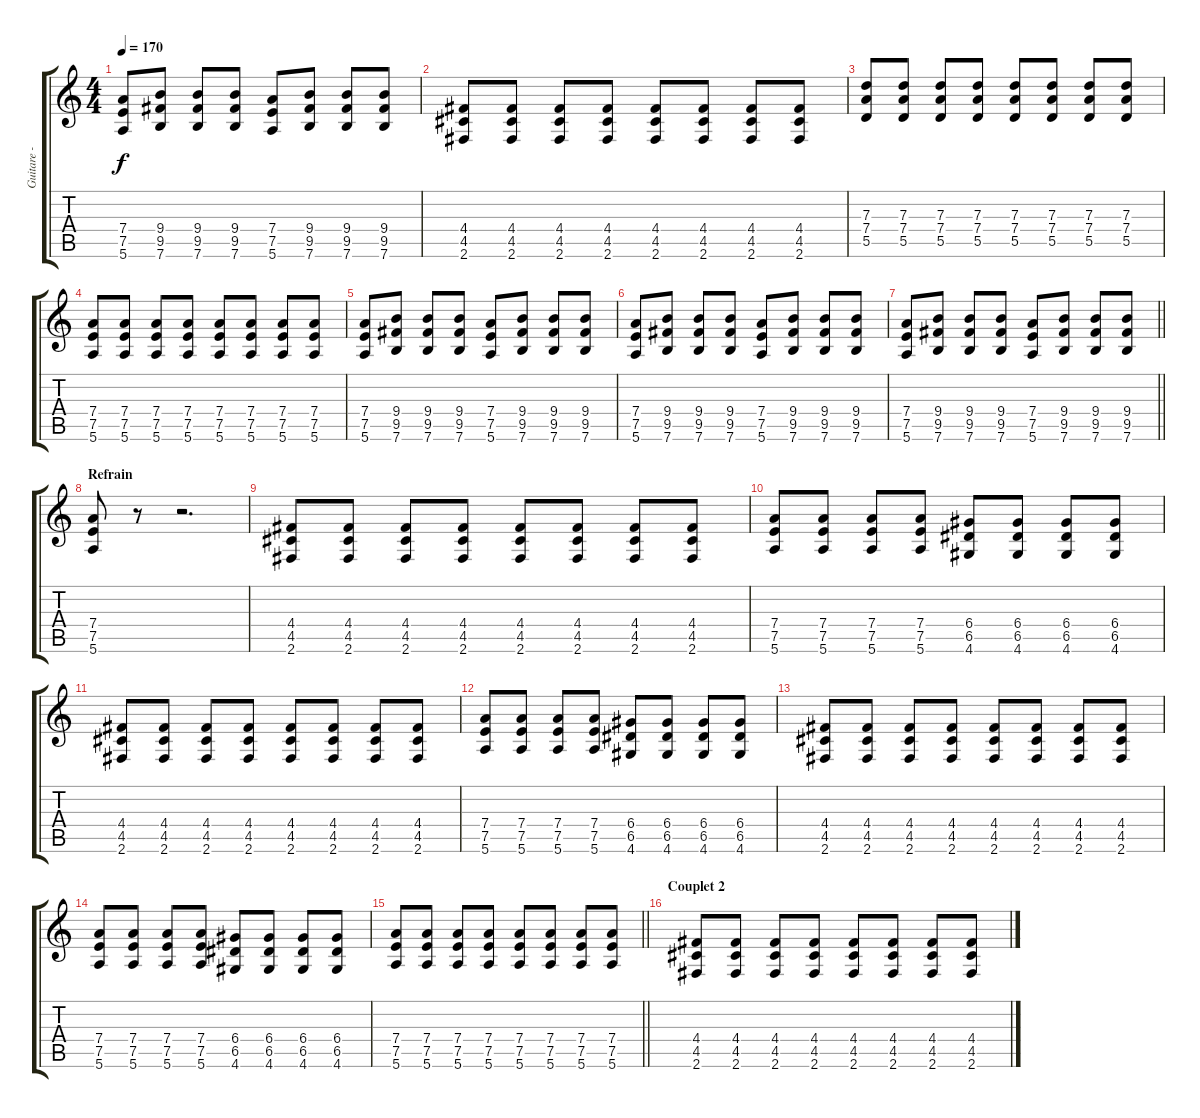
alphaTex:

\track ("Guitare - Yann" "Guitare - ") {instrument overdrivenguitar}
\staff {score tabs}
\tuning (E4 B3 G3 D3 A2 E2) {hide}
\ts (4 4)
\tempo 170
\clef g2
\ks c
(7.4 7.5 5.6).8{dy f} (9.4 9.5 7.6).8 (9.4 9.5 7.6).8 (9.4 9.5 7.6).8 (7.4 7.5 5.6).8 (9.4 9.5 7.6).8 (9.4 9.5 7.6).8 (9.4 9.5 7.6).8 |
(4.4 4.5 2.6).8 (4.4 4.5 2.6).8 (4.4 4.5 2.6).8 (4.4 4.5 2.6).8 (4.4 4.5 2.6).8 (4.4 4.5 2.6).8 (4.4 4.5 2.6).8 (4.4 4.5 2.6).8 |
(7.3 7.4 5.5).8 (7.3 7.4 5.5).8 (7.3 7.4 5.5).8 (7.3 7.4 5.5).8 (7.3 7.4 5.5).8 (7.3 7.4 5.5).8 (7.3 7.4 5.5).8 (7.3 7.4 5.5).8 |
(7.4 7.5 5.6).8 (7.4 7.5 5.6).8 (7.4 7.5 5.6).8 (7.4 7.5 5.6).8 (7.4 7.5 5.6).8 (7.4 7.5 5.6).8 (7.4 7.5 5.6).8 (7.4 7.5 5.6).8 |
(7.4 7.5 5.6).8 (9.4 9.5 7.6).8 (9.4 9.5 7.6).8 (9.4 9.5 7.6).8 (7.4 7.5 5.6).8 (9.4 9.5 7.6).8 (9.4 9.5 7.6).8 (9.4 9.5 7.6).8 |
(7.4 7.5 5.6).8 (9.4 9.5 7.6).8 (9.4 9.5 7.6).8 (9.4 9.5 7.6).8 (7.4 7.5 5.6).8 (9.4 9.5 7.6).8 (9.4 9.5 7.6).8 (9.4 9.5 7.6).8 |
\barLineRight lightlight
(7.4 7.5 5.6).8 (9.4 9.5 7.6).8 (9.4 9.5 7.6).8 (9.4 9.5 7.6).8 (7.4 7.5 5.6).8 (9.4 9.5 7.6).8 (9.4 9.5 7.6).8 (9.4 9.5 7.6).8 |
\section ("" "Refrain")
(7.4 7.5 5.6).8 r.8 r.2{d} |
(4.4 4.5 2.6).8 (4.4 4.5 2.6).8 (4.4 4.5 2.6).8 (4.4 4.5 2.6).8 (4.4 4.5 2.6).8 (4.4 4.5 2.6).8 (4.4 4.5 2.6).8 (4.4 4.5 2.6).8 |
(7.4 7.5 5.6).8 (7.4 7.5 5.6).8 (7.4 7.5 5.6).8 (7.4 7.5 5.6).8 (6.4 6.5 4.6).8 (6.4 6.5 4.6).8 (6.4 6.5 4.6).8 (6.4 6.5 4.6).8 |
(4.4 4.5 2.6).8 (4.4 4.5 2.6).8 (4.4 4.5 2.6).8 (4.4 4.5 2.6).8 (4.4 4.5 2.6).8 (4.4 4.5 2.6).8 (4.4 4.5 2.6).8 (4.4 4.5 2.6).8 |
(7.4 7.5 5.6).8 (7.4 7.5 5.6).8 (7.4 7.5 5.6).8 (7.4 7.5 5.6).8 (6.4 6.5 4.6).8 (6.4 6.5 4.6).8 (6.4 6.5 4.6).8 (6.4 6.5 4.6).8 |
(4.4 4.5 2.6).8 (4.4 4.5 2.6).8 (4.4 4.5 2.6).8 (4.4 4.5 2.6).8 (4.4 4.5 2.6).8 (4.4 4.5 2.6).8 (4.4 4.5 2.6).8 (4.4 4.5 2.6).8 |
(7.4 7.5 5.6).8 (7.4 7.5 5.6).8 (7.4 7.5 5.6).8 (7.4 7.5 5.6).8 (6.4 6.5 4.6).8 (6.4 6.5 4.6).8 (6.4 6.5 4.6).8 (6.4 6.5 4.6).8 |
\barLineRight lightlight
(7.4 7.5 5.6).8 (7.4 7.5 5.6).8 (7.4 7.5 5.6).8 (7.4 7.5 5.6).8 (7.4 7.5 5.6).8 (7.4 7.5 5.6).8 (7.4 7.5 5.6).8 (7.4 7.5 5.6).8 |
\section ("" "Couplet 2")
(4.4 4.5 2.6).8 (4.4 4.5 2.6).8 (4.4 4.5 2.6).8 (4.4 4.5 2.6).8 (4.4 4.5 2.6).8 (4.4 4.5 2.6).8 (4.4 4.5 2.6).8 (4.4 4.5 2.6).8
